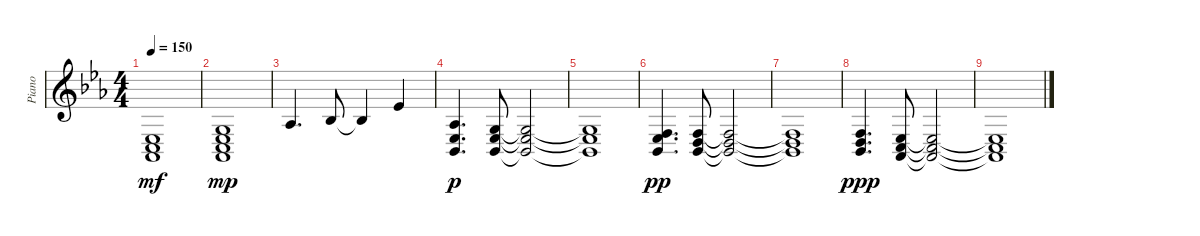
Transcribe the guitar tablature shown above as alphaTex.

\track ("Piano" "Piano") {instrument electricgrandpiano}
\staff {score}
\tuning (E4 B3 G3 D3 A2 D2) {hide}
\ts (4 4)
\tempo 150
\clef g2
\ks eb
(1.4{t} 3.5{t} 6.6{t}).1{dy mf} |
(0.3 1.4 3.5 6.6).1{dy mp} |
1.3.4{d} 3.3.8 3.3{t}.4 4.2.4 |
(6.4 6.5 8.6).4{d dy p} (5.4 6.5 8.6).8 (5.4{t} 6.5{t} 8.6{t}).2 |
(5.4{t} 6.5{t} 8.6{t}).1 |
(3.4 6.5 8.6).4{d dy pp} (3.4 5.5 8.6).8 (3.4{t} 5.5{t} 8.6{t}).2 |
(3.4{t} 5.5{t} 8.6{t}).1 |
(3.4 5.5 8.6).4{d dy ppp} (1.4 3.5 6.6).8 (1.4{t} 3.5{t} 6.6{t}).2 |
(1.4{t} 3.5{t} 6.6{t}).1
